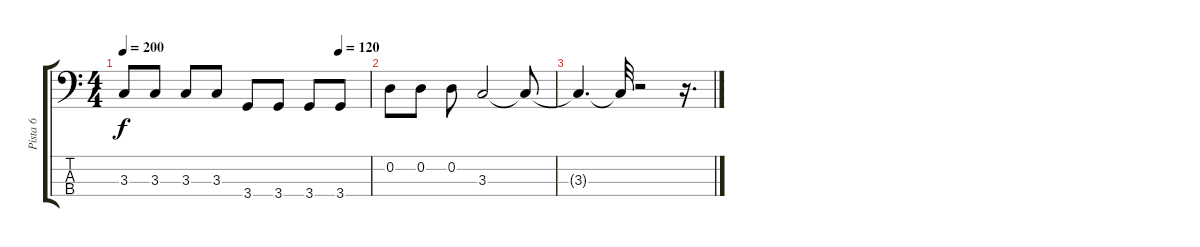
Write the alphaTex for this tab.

\track ("Pista 6" "Pista 6") {instrument fretlessbass}
\staff {score tabs}
\tuning (G2 D2 A1 E1) {hide}
\ts (4 4)
\tempo 200
\tempo (120 0.875)
\clef f4
\ks c
3.3.8{dy f} 3.3.8 3.3.8 3.3.8 3.4.8 3.4.8 3.4.8 3.4.8 |
0.2.8 0.2.8 0.2.8 3.3.2 3.3{t}.8 |
3.3{t}.4{d} 3.3{t}.32 r.2 r.16{d}
